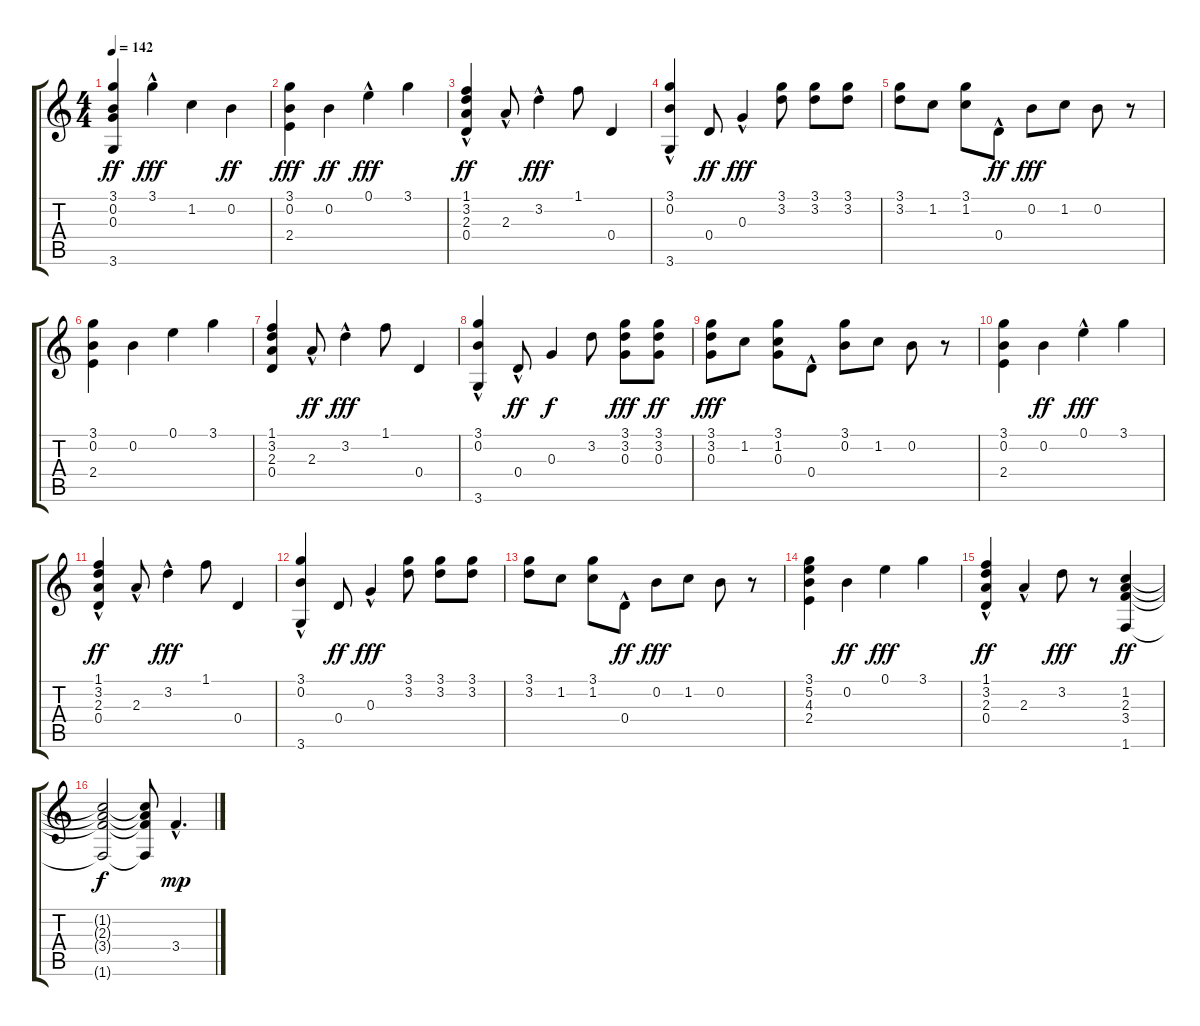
\track "" {instrument electricguitarmuted}
\staff {score tabs}
\tuning (E4 B3 G3 D3 A2 E2) {hide}
\ts (4 4)
\tempo 142
\clef g2
\ks c
(3.1 0.2 0.3 3.6).4{dy ff} 3.1{hac}.4{dy fff} 1.2.4 0.2.4{dy ff} |
(3.1 0.2 2.4).4{dy fff} 0.2.4{dy ff} 0.1{hac}.4{dy fff} 3.1.4 |
(1.1 3.2{hac} 2.3 0.4{hac}).4{dy ff} 2.3{hac}.8 3.2{hac}.4{dy fff} 1.1.8 0.4.4 |
(3.1 0.2{hac} 3.6).4 0.4.8{dy ff} 0.3{hac}.4{dy fff} (3.1 3.2).8 (3.1 3.2).8 (3.1 3.2).8 |
(3.1 3.2).8 1.2.8 (3.1 1.2).8 0.4{hac}.8{dy ff} 0.2.8{dy fff} 1.2.8 0.2.8 r.8 |
(3.1 0.2 2.4).4 0.2.4 0.1.4 3.1.4 |
(1.1 3.2 2.3 0.4).4 2.3{hac}.8{dy ff} 3.2{hac}.4{dy fff} 1.1.8 0.4.4 |
(3.1 0.2{hac} 3.6).4 0.4{hac}.8{dy ff} 0.3.4{dy f} 3.2.8 (3.1 3.2 0.3).8{dy fff} (3.1 3.2 0.3).8{dy ff} |
(3.1 3.2 0.3).8{dy fff} 1.2.8 (3.1 1.2 0.3).8 0.4{hac}.8 (3.1 0.2).8 1.2.8 0.2.8 r.8 |
(3.1 0.2 2.4).4 0.2.4{dy ff} 0.1{hac}.4{dy fff} 3.1.4 |
(1.1 3.2{hac} 2.3 0.4{hac}).4{dy ff} 2.3{hac}.8 3.2{hac}.4{dy fff} 1.1.8 0.4.4 |
(3.1 0.2{hac} 3.6).4 0.4.8{dy ff} 0.3{hac}.4{dy fff} (3.1 3.2).8 (3.1 3.2).8 (3.1 3.2).8 |
(3.1 3.2).8 1.2.8 (3.1 1.2).8 0.4{hac}.8{dy ff} 0.2.8{dy fff} 1.2.8 0.2.8 r.8 |
(3.1 5.2 4.3 2.4).4 0.2.4{dy ff} 0.1.4{dy fff} 3.1.4 |
(1.1 3.2 2.3 0.4{hac}).4{dy ff} 2.3{hac}.4 3.2.8{dy fff} r.8 (1.2 2.3 3.4 1.6).4{dy ff} |
(1.2{t} 2.3{t} 3.4{t} 1.6{t}).2{dy f} (1.2{t} 2.3{t} 3.4{t} 1.6{t}).8 3.4{hac}.4{d dy mp}
